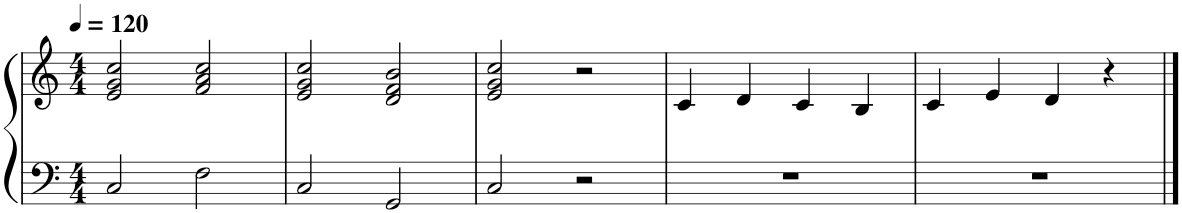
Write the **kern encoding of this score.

**kern	**kern
*part1	*part1
*staff2	*staff1
*I"Piano	*
*I'Pno.	*
*clefF4	*clefG2
*k[]	*k[]
*M4/4	*M4/4
*MM120	*MM120
=1	=1
2C/	2e/ 2g/ 2cc/
2F\	2f/ 2a/ 2cc/
=2	=2
2C/	2e/ 2g/ 2cc/
2GG/	2d/ 2f/ 2b/
=3	=3
2C/	2e/ 2g/ 2cc/
2r	2r
=4	=4
1r	4c/
.	4d/
.	4c/
.	4B/
=5	=5
1r	4c/
.	4e/
.	4d/
.	4r
==	==
*-	*-
